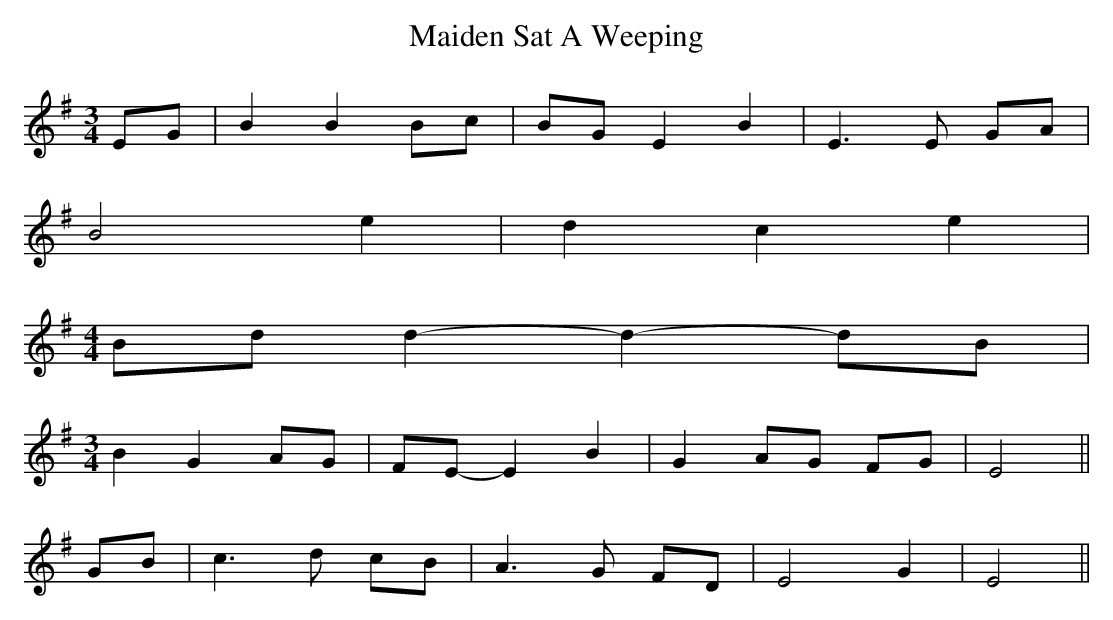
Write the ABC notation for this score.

X:1
T:Maiden Sat A Weeping
M:3/4
K:Em
EG|B2 B2 Bc|BG E2 B2|E3 E GA|
B4 e2|d2 c2 e2|
M:4/4
Bd d2- d2-dB|
M:3/4
B2 G2 AG|FE- E2 B2|G2 AG FG|E4||
GB|c3 d cB|A3 G FD|E4 G2|E4||
